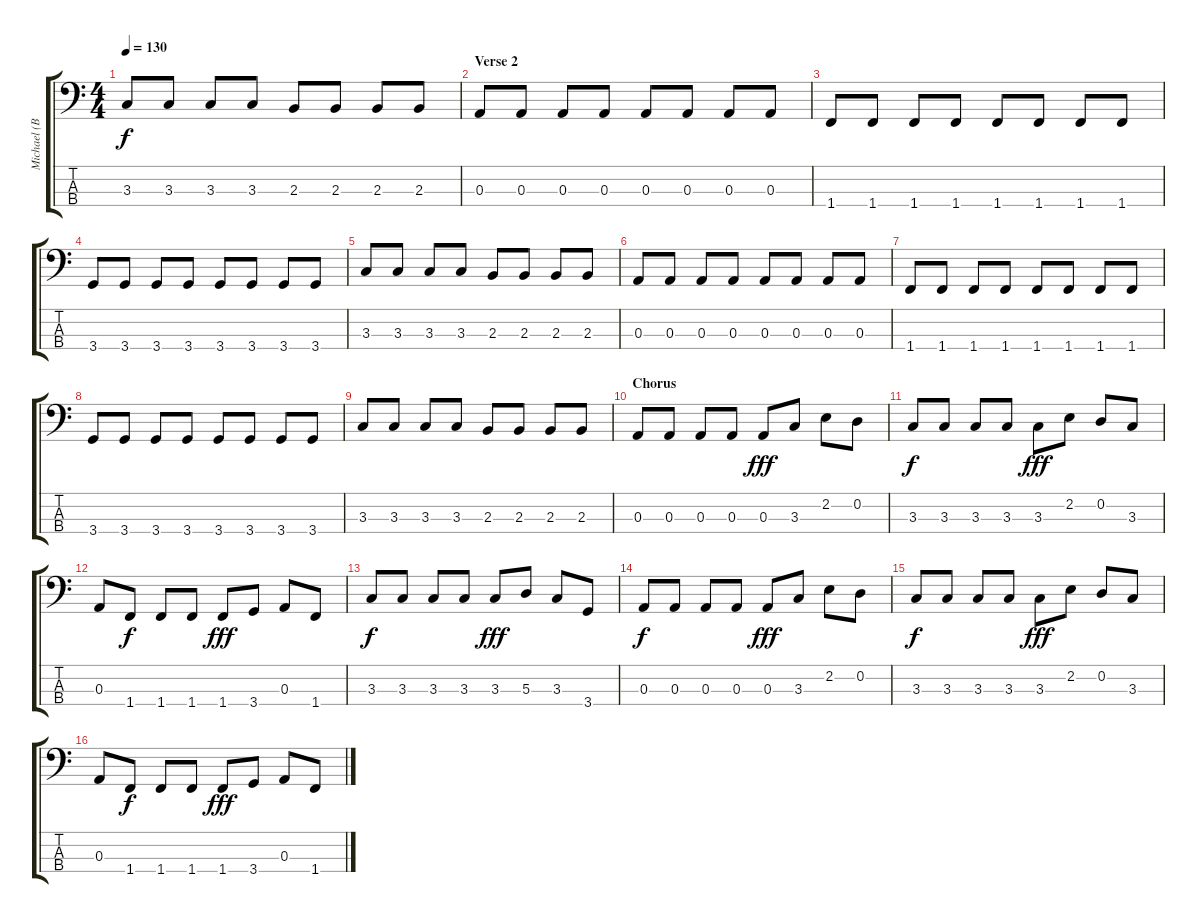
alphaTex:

\track ("Michael (Bass)" "Michael (B") {instrument electricbassfinger}
\staff {score tabs}
\tuning (G2 D2 A1 E1) {hide}
\ts (4 4)
\tempo 130
\clef f4
\ks c
3.3.8{dy f} 3.3.8 3.3.8 3.3.8 2.3.8 2.3.8 2.3.8 2.3.8 |
\section ("" "Verse 2")
0.3.8 0.3.8 0.3.8 0.3.8 0.3.8 0.3.8 0.3.8 0.3.8 |
1.4.8 1.4.8 1.4.8 1.4.8 1.4.8 1.4.8 1.4.8 1.4.8 |
3.4.8 3.4.8 3.4.8 3.4.8 3.4.8 3.4.8 3.4.8 3.4.8 |
3.3.8 3.3.8 3.3.8 3.3.8 2.3.8 2.3.8 2.3.8 2.3.8 |
0.3.8 0.3.8 0.3.8 0.3.8 0.3.8 0.3.8 0.3.8 0.3.8 |
1.4.8 1.4.8 1.4.8 1.4.8 1.4.8 1.4.8 1.4.8 1.4.8 |
3.4.8 3.4.8 3.4.8 3.4.8 3.4.8 3.4.8 3.4.8 3.4.8 |
3.3.8 3.3.8 3.3.8 3.3.8 2.3.8 2.3.8 2.3.8 2.3.8 |
\section ("" "Chorus")
0.3.8 0.3.8 0.3.8 0.3.8 0.3.8{dy fff} 3.3.8 2.2.8 0.2.8 |
3.3.8{dy f} 3.3.8 3.3.8 3.3.8 3.3.8{dy fff} 2.2.8 0.2.8 3.3.8 |
0.3.8 1.4.8{dy f} 1.4.8 1.4.8 1.4.8{dy fff} 3.4.8 0.3.8 1.4.8 |
3.3.8{dy f} 3.3.8 3.3.8 3.3.8 3.3.8{dy fff} 5.3.8 3.3.8 3.4.8 |
0.3.8{dy f} 0.3.8 0.3.8 0.3.8 0.3.8{dy fff} 3.3.8 2.2.8 0.2.8 |
3.3.8{dy f} 3.3.8 3.3.8 3.3.8 3.3.8{dy fff} 2.2.8 0.2.8 3.3.8 |
0.3.8 1.4.8{dy f} 1.4.8 1.4.8 1.4.8{dy fff} 3.4.8 0.3.8 1.4.8
